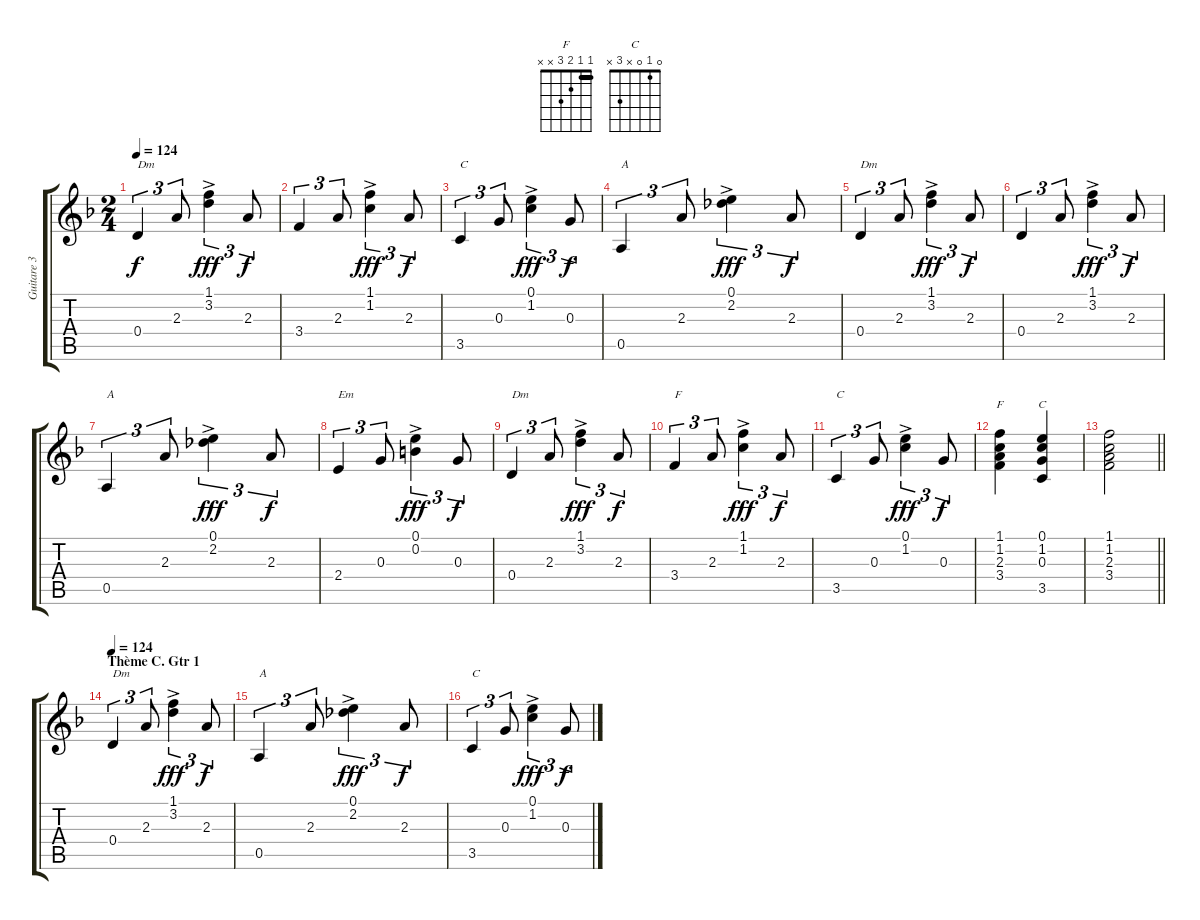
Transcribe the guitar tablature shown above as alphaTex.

\track ("Guitare 3" "Guitare 3") {instrument acousticguitarnylon}
\staff {score tabs}
\tuning (E4 B3 G3 D3 A2 E2) {hide}
\chord ("F" 1 1 2 3 x x) {barre 1}
\chord ("C" 0 1 0 x 3 x)
\ts (2 4)
\tempo 124
\clef g2
\ks dminor
0.4.4{tu (3 2) txt "Dm" dy f} 2.3.8{tu (3 2)} (1.1{ac} 3.2{ac}).4{tu (3 2) dy fff} 2.3.8{tu (3 2) dy f} |
3.4.4{tu (3 2)} 2.3.8{tu (3 2)} (1.1{ac} 1.2{ac}).4{tu (3 2) dy fff} 2.3.8{tu (3 2) dy f} |
3.5.4{tu (3 2) txt "C"} 0.3.8{tu (3 2)} (0.1{ac} 1.2{ac}).4{tu (3 2) dy fff} 0.3.8{tu (3 2) dy f} |
0.5.4{tu (3 2) txt "A"} 2.3.8{tu (3 2)} (0.1{ac} 2.2{ac}).4{tu (3 2) dy fff} 2.3.8{tu (3 2) dy f} |
0.4.4{tu (3 2) txt "Dm"} 2.3.8{tu (3 2)} (1.1{ac} 3.2{ac}).4{tu (3 2) dy fff} 2.3.8{tu (3 2) dy f} |
0.4.4{tu (3 2)} 2.3.8{tu (3 2)} (1.1{ac} 3.2{ac}).4{tu (3 2) dy fff} 2.3.8{tu (3 2) dy f} |
0.5.4{tu (3 2) txt "A"} 2.3.8{tu (3 2)} (0.1{ac} 2.2{ac}).4{tu (3 2) dy fff} 2.3.8{tu (3 2) dy f} |
2.4.4{tu (3 2) txt "Em"} 0.3.8{tu (3 2)} (0.1{ac} 0.2{ac}).4{tu (3 2) dy fff} 0.3.8{tu (3 2) dy f} |
0.4.4{tu (3 2) txt "Dm"} 2.3.8{tu (3 2)} (1.1{ac} 3.2{ac}).4{tu (3 2) dy fff} 2.3.8{tu (3 2) dy f} |
3.4.4{tu (3 2) txt "F"} 2.3.8{tu (3 2)} (1.1{ac} 1.2{ac}).4{tu (3 2) dy fff} 2.3.8{tu (3 2) dy f} |
3.5.4{tu (3 2) txt "C"} 0.3.8{tu (3 2)} (0.1{ac} 1.2{ac}).4{tu (3 2) dy fff} 0.3.8{tu (3 2) dy f} |
(1.1 1.2 2.3 3.4).4{ch "F"} (0.1 1.2 0.3 3.5).4{ch "C"} |
\barLineRight lightlight
(1.1 1.2 2.3 3.4).2 |
\section ("" "Thème C. Gtr 1")
\tempo 124
0.4.4{tu (3 2) txt "Dm" volume 8 balance 11 instrument acousticguitarnylon} 2.3.8{tu (3 2)} (1.1{ac} 3.2{ac}).4{tu (3 2) dy fff} 2.3.8{tu (3 2) dy f} |
0.5.4{tu (3 2) txt "A"} 2.3.8{tu (3 2)} (0.1{ac} 2.2{ac}).4{tu (3 2) dy fff} 2.3.8{tu (3 2) dy f} |
3.5.4{tu (3 2) txt "C"} 0.3.8{tu (3 2)} (0.1{ac} 1.2{ac}).4{tu (3 2) dy fff} 0.3.8{tu (3 2) dy f}
